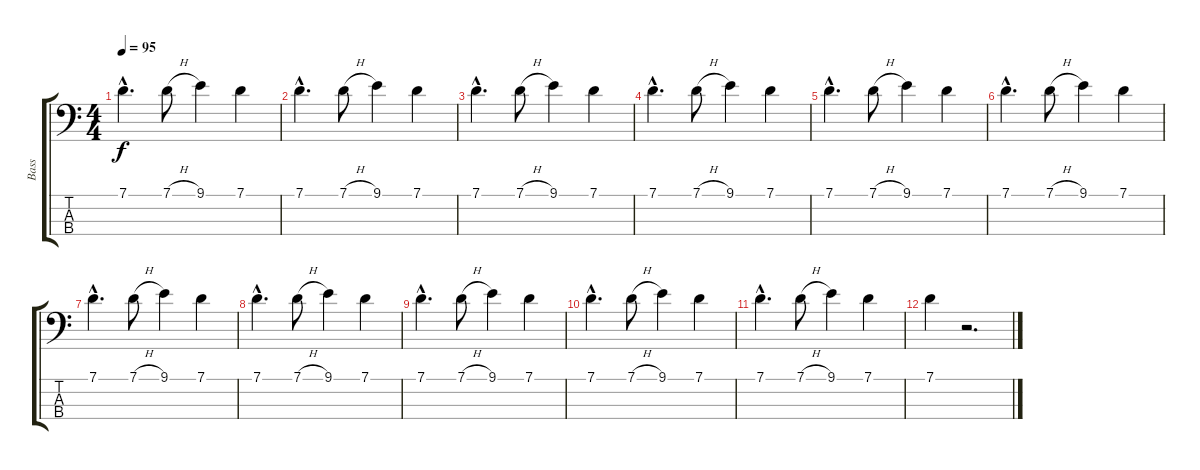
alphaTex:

\track ("Bass" "Bass") {instrument acousticguitarnylon}
\staff {score tabs}
\tuning (G2 D2 A1 E1) {hide}
\ts (4 4)
\tempo 95
\clef f4
\ks c
7.1{hac}.4{d dy f} 7.1{h}.8 9.1.4 7.1.4 |
7.1{hac}.4{d} 7.1{h}.8 9.1.4 7.1.4 |
7.1{hac}.4{d} 7.1{h}.8 9.1.4 7.1.4 |
7.1{hac}.4{d} 7.1{h}.8 9.1.4 7.1.4 |
7.1{hac}.4{d} 7.1{h}.8 9.1.4 7.1.4 |
7.1{hac}.4{d} 7.1{h}.8 9.1.4 7.1.4 |
7.1{hac}.4{d} 7.1{h}.8 9.1.4 7.1.4 |
7.1{hac}.4{d} 7.1{h}.8 9.1.4 7.1.4 |
7.1{hac}.4{d} 7.1{h}.8 9.1.4 7.1.4 |
7.1{hac}.4{d} 7.1{h}.8 9.1.4 7.1.4 |
7.1{hac}.4{d} 7.1{h}.8 9.1.4 7.1.4 |
7.1.4 r.2{d}
